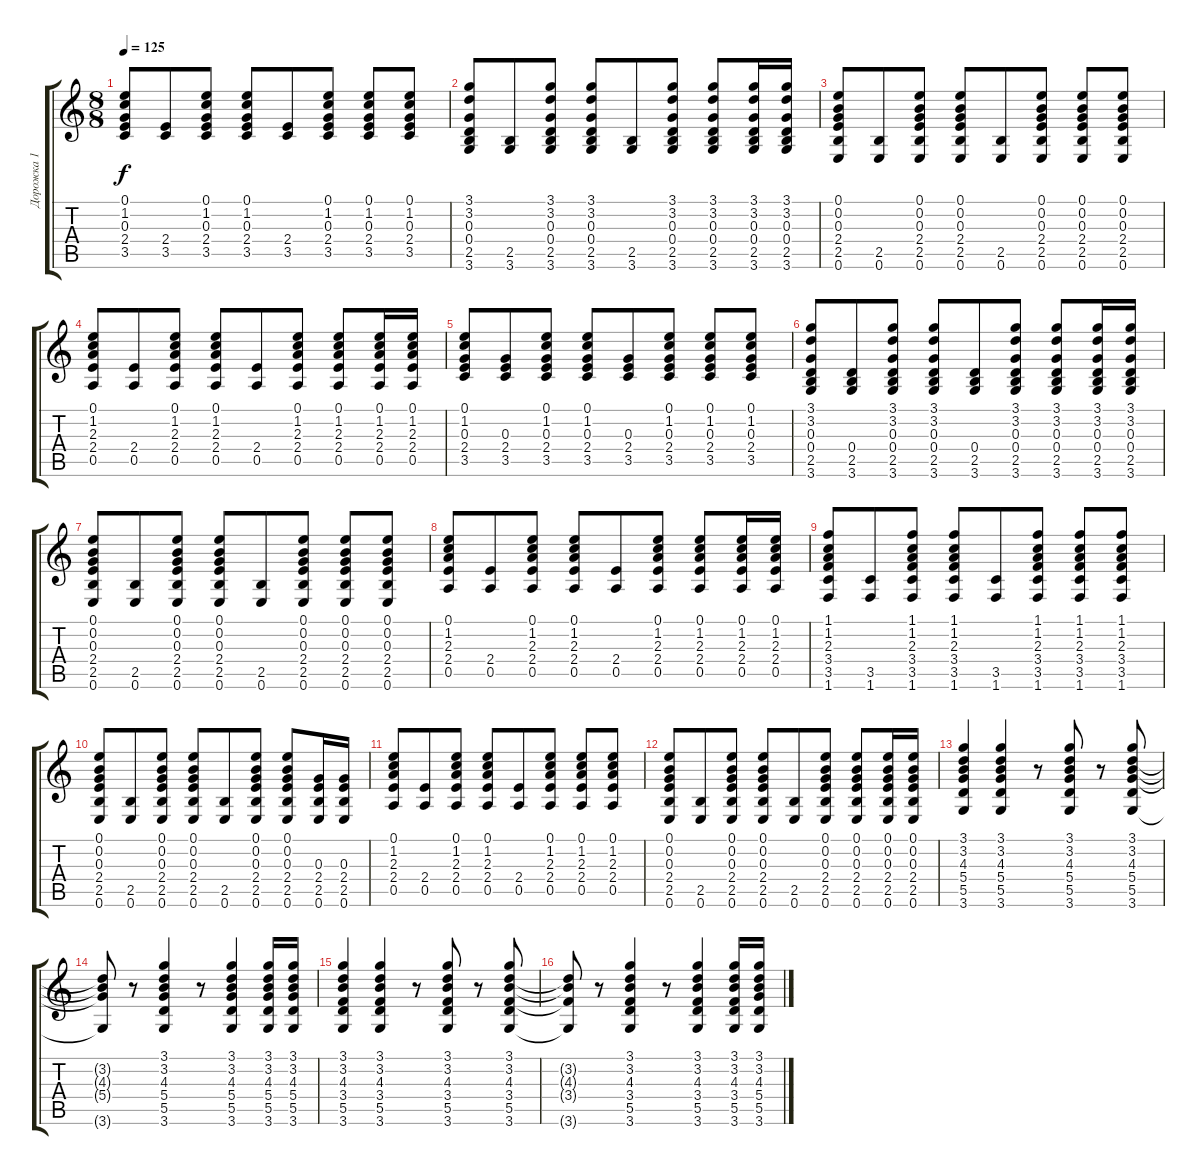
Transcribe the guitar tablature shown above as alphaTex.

\track ("Дорожка 1" "Дорожка 1") {instrument acousticguitarnylon}
\staff {score tabs}
\tuning (E4 B3 G3 D3 A2 E2) {hide}
\ts (8 8)
\tempo 125
\clef g2
\ks c
(0.1 1.2 0.3 2.4 3.5).8{dy f} (2.4 3.5).8 (0.1 1.2 0.3 2.4 3.5).8 (0.1 1.2 0.3 2.4 3.5).8 (2.4 3.5).8 (0.1 1.2 0.3 2.4 3.5).8 (0.1 1.2 0.3 2.4 3.5).8 (0.1 1.2 0.3 2.4 3.5).8 |
(3.1 3.2 0.3 0.4 2.5 3.6).8 (2.5 3.6).8 (3.1 3.2 0.3 0.4 2.5 3.6).8 (3.1 3.2 0.3 0.4 2.5 3.6).8 (2.5 3.6).8 (3.1 3.2 0.3 0.4 2.5 3.6).8 (3.1 3.2 0.3 0.4 2.5 3.6).8 (3.1 3.2 0.3 0.4 2.5 3.6).16 (3.1 3.2 0.3 0.4 2.5 3.6).16 |
(0.1 0.2 0.3 2.4 2.5 0.6).8 (2.5 0.6).8 (0.1 0.2 0.3 2.4 2.5 0.6).8 (0.1 0.2 0.3 2.4 2.5 0.6).8 (2.5 0.6).8 (0.1 0.2 0.3 2.4 2.5 0.6).8 (0.1 0.2 0.3 2.4 2.5 0.6).8 (0.1 0.2 0.3 2.4 2.5 0.6).8 |
(0.1 1.2 2.3 2.4 0.5).8 (2.4 0.5).8 (0.1 1.2 2.3 2.4 0.5).8 (0.1 1.2 2.3 2.4 0.5).8 (2.4 0.5).8 (0.1 1.2 2.3 2.4 0.5).8 (0.1 1.2 2.3 2.4 0.5).8 (0.1 1.2 2.3 2.4 0.5).16 (0.1 1.2 2.3 2.4 0.5).16 |
(0.1 1.2 0.3 2.4 3.5).8 (0.3 2.4 3.5).8 (0.1 1.2 0.3 2.4 3.5).8 (0.1 1.2 0.3 2.4 3.5).8 (0.3 2.4 3.5).8 (0.1 1.2 0.3 2.4 3.5).8 (0.1 1.2 0.3 2.4 3.5).8 (0.1 1.2 0.3 2.4 3.5).8 |
(3.1 3.2 0.3 0.4 2.5 3.6).8 (0.4 2.5 3.6).8 (3.1 3.2 0.3 0.4 2.5 3.6).8 (3.1 3.2 0.3 0.4 2.5 3.6).8 (0.4 2.5 3.6).8 (3.1 3.2 0.3 0.4 2.5 3.6).8 (3.1 3.2 0.3 0.4 2.5 3.6).8 (3.1 3.2 0.3 0.4 2.5 3.6).16 (3.1 3.2 0.3 0.4 2.5 3.6).16 |
(0.1 0.2 0.3 2.4 2.5 0.6).8 (2.5 0.6).8 (0.1 0.2 0.3 2.4 2.5 0.6).8 (0.1 0.2 0.3 2.4 2.5 0.6).8 (2.5 0.6).8 (0.1 0.2 0.3 2.4 2.5 0.6).8 (0.1 0.2 0.3 2.4 2.5 0.6).8 (0.1 0.2 0.3 2.4 2.5 0.6).8 |
(0.1 1.2 2.3 2.4 0.5).8 (2.4 0.5).8 (0.1 1.2 2.3 2.4 0.5).8 (0.1 1.2 2.3 2.4 0.5).8 (2.4 0.5).8 (0.1 1.2 2.3 2.4 0.5).8 (0.1 1.2 2.3 2.4 0.5).8 (0.1 1.2 2.3 2.4 0.5).16 (0.1 1.2 2.3 2.4 0.5).16 |
(1.1 1.2 2.3 3.4 3.5 1.6).8 (3.5 1.6).8 (1.1 1.2 2.3 3.4 3.5 1.6).8 (1.1 1.2 2.3 3.4 3.5 1.6).8 (3.5 1.6).8 (1.1 1.2 2.3 3.4 3.5 1.6).8 (1.1 1.2 2.3 3.4 3.5 1.6).8 (1.1 1.2 2.3 3.4 3.5 1.6).8 |
(0.1 0.2 0.3 2.4 2.5 0.6).8 (2.5 0.6).8 (0.1 0.2 0.3 2.4 2.5 0.6).8 (0.1 0.2 0.3 2.4 2.5 0.6).8 (2.5 0.6).8 (0.1 0.2 0.3 2.4 2.5 0.6).8 (0.1 0.2 0.3 2.4 2.5 0.6).8 (0.3 2.4 2.5 0.6).16 (0.3 2.4 2.5 0.6).16 |
(0.1 1.2 2.3 2.4 0.5).8 (2.4 0.5).8 (0.1 1.2 2.3 2.4 0.5).8 (0.1 1.2 2.3 2.4 0.5).8 (2.4 0.5).8 (0.1 1.2 2.3 2.4 0.5).8 (0.1 1.2 2.3 2.4 0.5).8 (0.1 1.2 2.3 2.4 0.5).8 |
(0.1 0.2 0.3 2.4 2.5 0.6).8 (2.5 0.6).8 (0.1 0.2 0.3 2.4 2.5 0.6).8 (0.1 0.2 0.3 2.4 2.5 0.6).8 (2.5 0.6).8 (0.1 0.2 0.3 2.4 2.5 0.6).8 (0.1 0.2 0.3 2.4 2.5 0.6).8 (0.1 0.2 0.3 2.4 2.5 0.6).16 (0.1 0.2 0.3 2.4 2.5 0.6).16 |
(3.1 3.2 4.3 5.4 5.5 3.6).4 (3.1 3.2 4.3 5.4 5.5 3.6).4 r.8 (3.1 3.2 4.3 5.4 5.5 3.6).8 r.8 (3.1 3.2 4.3 5.4 5.5 3.6).8 |
(3.2{t} 4.3{t} 5.4{t} 3.6{t}).8 r.8 (3.1 3.2 4.3 5.4 5.5 3.6).4 r.8 (3.1 3.2 4.3 5.4 5.5 3.6).4 (3.1 3.2 4.3 5.4 5.5 3.6).16 (3.1 3.2 4.3 5.4 5.5 3.6).16 |
(3.1 3.2 4.3 3.4 5.5 3.6).4 (3.1 3.2 4.3 3.4 5.5 3.6).4 r.8 (3.1 3.2 4.3 3.4 5.5 3.6).8 r.8 (3.1 3.2 4.3 3.4 5.5 3.6).8 |
(3.2{t} 4.3{t} 3.4{t} 3.6{t}).8 r.8 (3.1 3.2 4.3 3.4 5.5 3.6).4 r.8 (3.1 3.2 4.3 3.4 5.5 3.6).4 (3.1 3.2 4.3 3.4 5.5 3.6).16 (3.1 3.2 4.3 5.4 5.5 3.6).16
